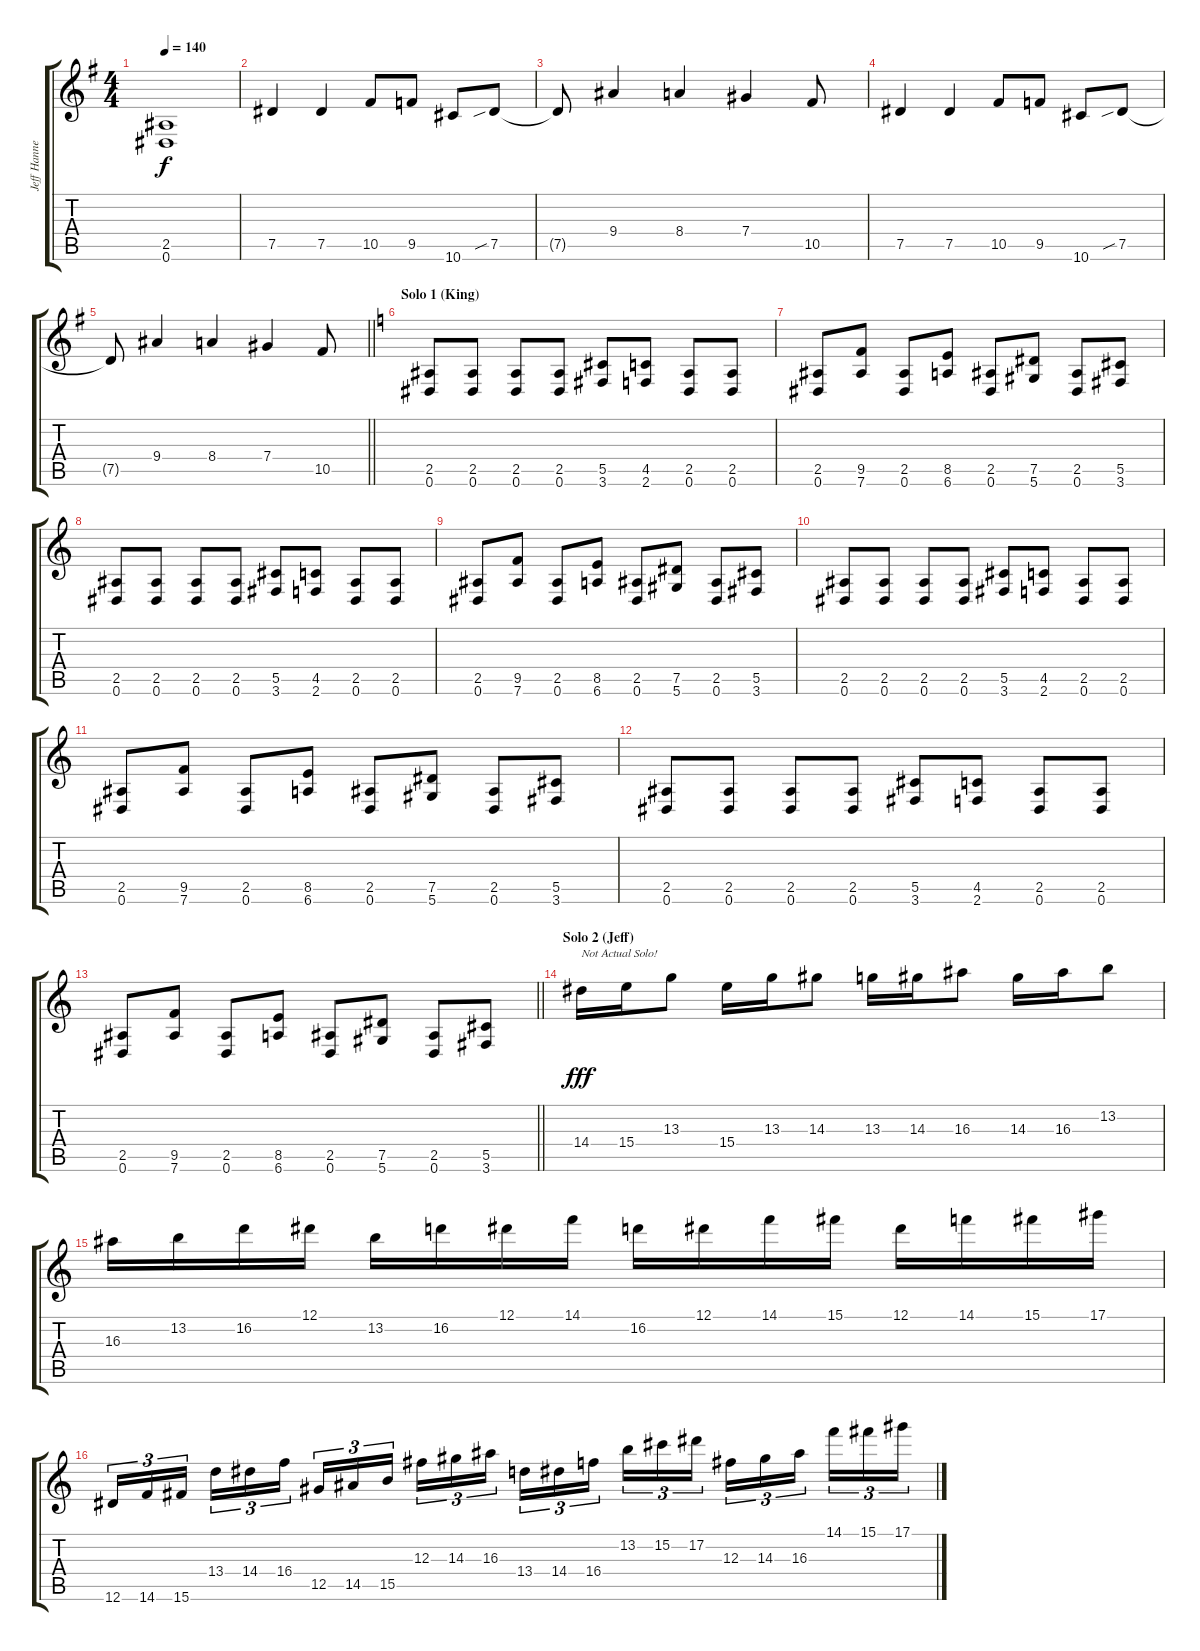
\track ("Jeff Hanneman" "Jeff Hanne") {instrument distortionguitar}
\staff {score tabs}
\tuning (Eb4 Bb3 Gb3 Db3 Ab2 Eb2) {hide}
\ts (4 4)
\tempo 140
\clef g2
\ks g
(2.5{t} 0.6{t}).1{dy f} |
7.5.4 7.5.4 10.5.8 9.5.8 10.6.8 7.5{sib}.8 |
7.5{t}.8 9.4.4 8.4.4 7.4.4 10.5.8 |
7.5.4 7.5.4 10.5.8 9.5.8 10.6.8 7.5{sib}.8 |
\barLineRight lightlight
7.5{t}.8 9.4.4 8.4.4 7.4.4 10.5.8 |
\section ("" "Solo 1 (King)")
\ks c
(2.5 0.6).8 (2.5 0.6).8 (2.5 0.6).8 (2.5 0.6).8 (5.5 3.6).8 (4.5 2.6).8 (2.5 0.6).8 (2.5 0.6).8 |
(2.5 0.6).8 (9.5 7.6).8 (2.5 0.6).8 (8.5 6.6).8 (2.5 0.6).8 (7.5 5.6).8 (2.5 0.6).8 (5.5 3.6).8 |
(2.5 0.6).8 (2.5 0.6).8 (2.5 0.6).8 (2.5 0.6).8 (5.5 3.6).8 (4.5 2.6).8 (2.5 0.6).8 (2.5 0.6).8 |
(2.5 0.6).8 (9.5 7.6).8 (2.5 0.6).8 (8.5 6.6).8 (2.5 0.6).8 (7.5 5.6).8 (2.5 0.6).8 (5.5 3.6).8 |
(2.5 0.6).8 (2.5 0.6).8 (2.5 0.6).8 (2.5 0.6).8 (5.5 3.6).8 (4.5 2.6).8 (2.5 0.6).8 (2.5 0.6).8 |
(2.5 0.6).8 (9.5 7.6).8 (2.5 0.6).8 (8.5 6.6).8 (2.5 0.6).8 (7.5 5.6).8 (2.5 0.6).8 (5.5 3.6).8 |
(2.5 0.6).8 (2.5 0.6).8 (2.5 0.6).8 (2.5 0.6).8 (5.5 3.6).8 (4.5 2.6).8 (2.5 0.6).8 (2.5 0.6).8 |
\barLineRight lightlight
(2.5 0.6).8 (9.5 7.6).8 (2.5 0.6).8 (8.5 6.6).8 (2.5 0.6).8 (7.5 5.6).8 (2.5 0.6).8 (5.5 3.6).8 |
\section ("" "Solo 2 (Jeff)")
14.4.16{txt "Not Actual Solo!" dy fff} 15.4.16 13.3.8 15.4.16 13.3.16 14.3.8 13.3.16 14.3.16 16.3.8 14.3.16 16.3.16 13.2.8 |
16.3.16 13.2.16 16.2.16 12.1.16 13.2.16 16.2.16 12.1.16 14.1.16 16.2.16 12.1.16 14.1.16 15.1.16 12.1.16 14.1.16 15.1.16 17.1.16 |
12.6.16{tu (3 2)} 14.6.16{tu (3 2)} 15.6.16{tu (3 2) beam splitsecondary} 13.4.16{tu (3 2)} 14.4.16{tu (3 2)} 16.4.16{tu (3 2)} 12.5.16{tu (3 2)} 14.5.16{tu (3 2)} 15.5.16{tu (3 2) beam splitsecondary} 12.3.16{tu (3 2)} 14.3.16{tu (3 2)} 16.3.16{tu (3 2)} 13.4.16{tu (3 2)} 14.4.16{tu (3 2)} 16.4.16{tu (3 2) beam splitsecondary} 13.2.16{tu (3 2)} 15.2.16{tu (3 2)} 17.2.16{tu (3 2)} 12.3.16{tu (3 2)} 14.3.16{tu (3 2)} 16.3.16{tu (3 2) beam splitsecondary} 14.1.16{tu (3 2)} 15.1.16{tu (3 2)} 17.1.16{tu (3 2)}
